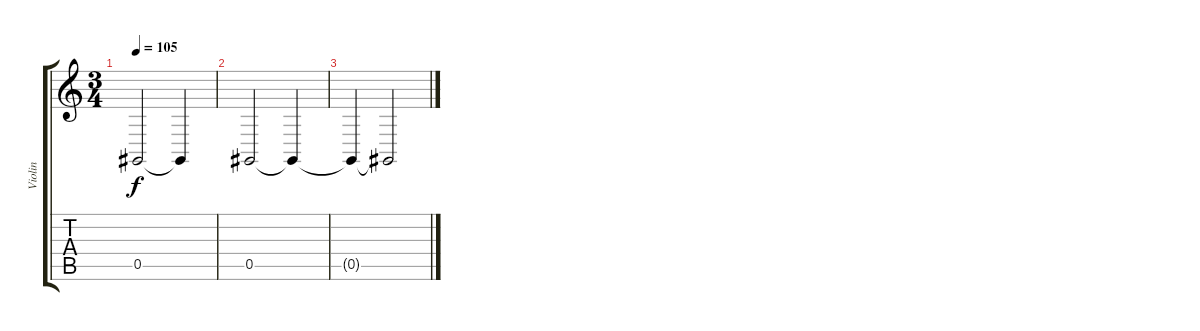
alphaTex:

\track ("Violin" "Violin") {instrument violin}
\staff {score tabs}
\tuning (Eb4 Bb3 Gb3 Db3 Ab2 Eb2) {hide}
\ts (3 4)
\tempo 105
\clef g2
\ks c
0.5{t}.2{dy f} 0.5{t}.4 |
0.5.2 0.5{t}.4 |
0.5{t}.4 0.5{t}.2
